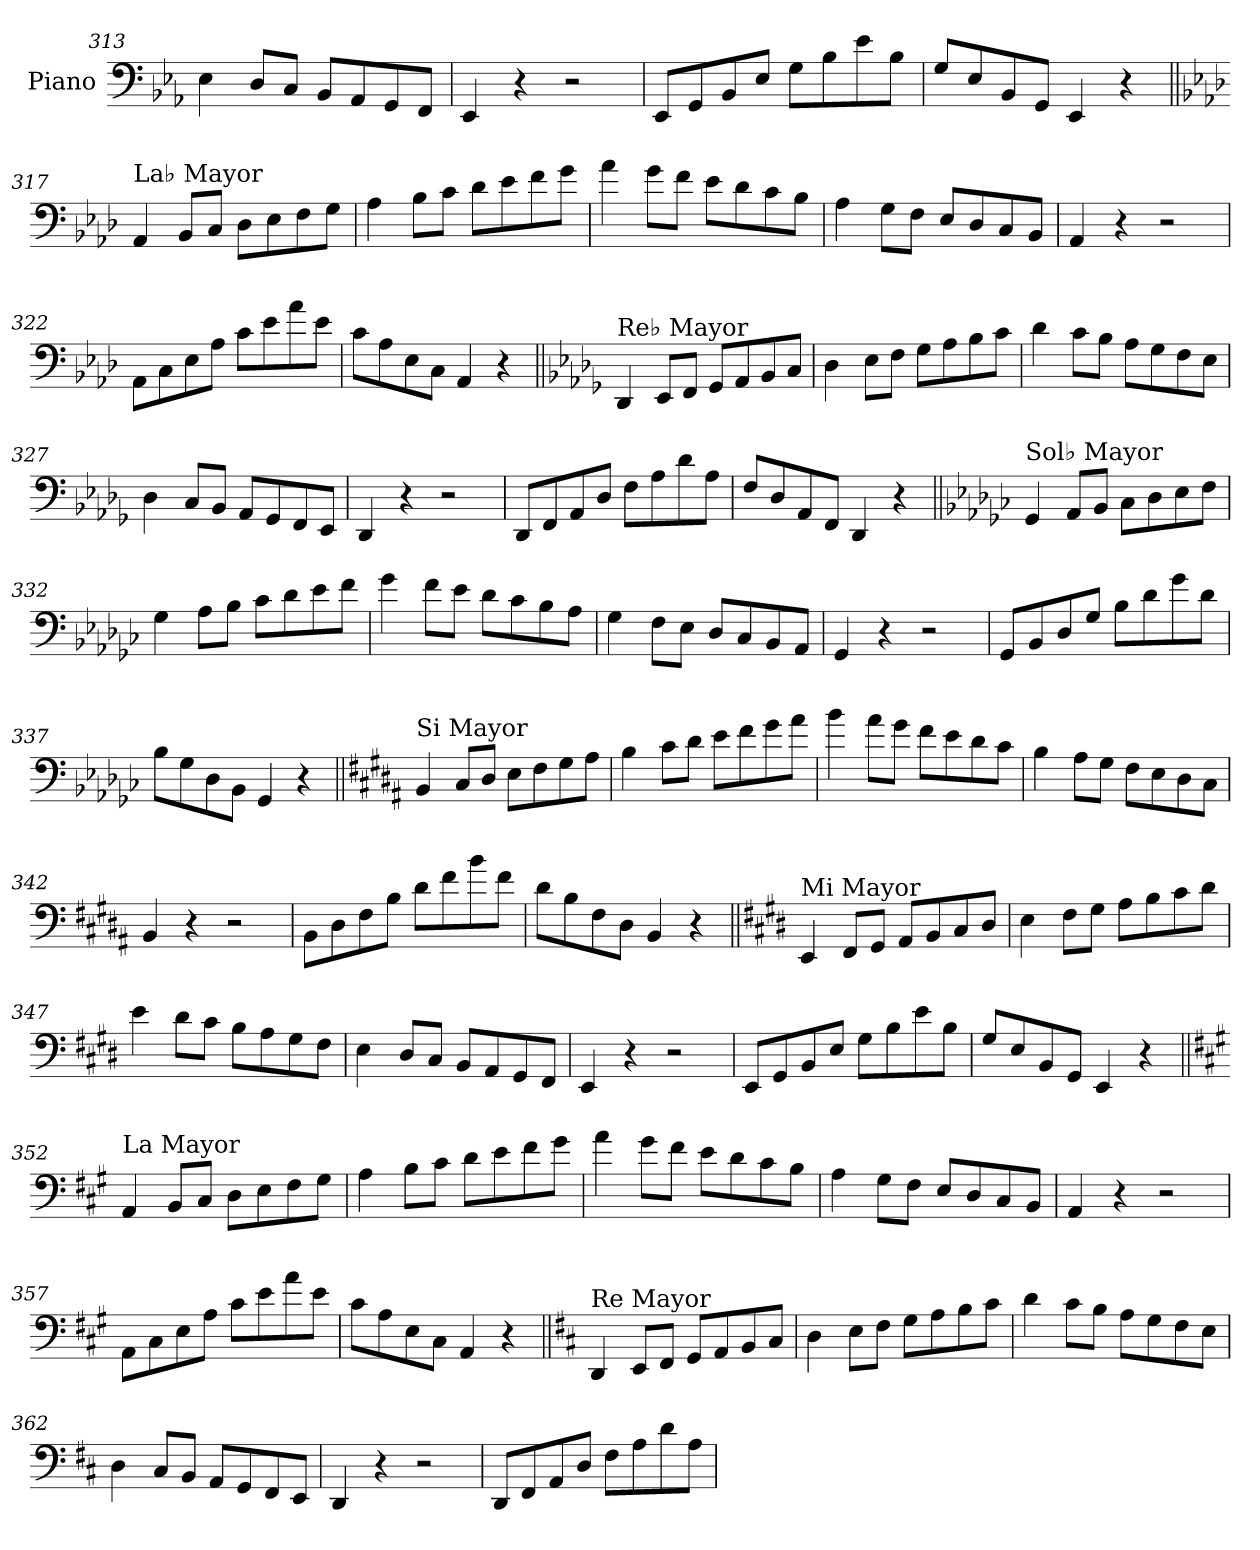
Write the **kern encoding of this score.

**kern
*part1
*staff1
*I"Piano
*I'Pno.
*clefF4
*k[b-e-a-]
=313
4E-\
8D/L
8C/J
8BB-/L
8AA-/
8GG/
8FF/J
=314
4EE-/
4r
2r
=315
8EE-/L
8GG/
8BB-/
8E-/J
8G\L
8B-\
8e-\
8B-\J
=316
8G/L
8E-/
8BB-/
8GG/J
4EE-/
4r
!!LO:LB:g=z
=317||
*k[b-e-a-d-]
!LO:TX:a:t=La♭ Mayor
4AA-/
8BB-/L
8C/J
8D-\L
8E-\
8F\
8G\J
=318
4A-\
8B-\L
8c\J
8d-\L
8e-\
8f\
8g\J
=319
4a-\
8g\L
8f\J
8e-\L
8d-\
8c\
8B-\J
=320
4A-\
8G\L
8F\J
8E-/L
8D-/
8C/
8BB-/J
=321
4AA-/
4r
2r
=322
8AA-\L
8C\
8E-\
8A-\J
8c\L
8e-\
8a-\
8e-\J
=323
8c\L
8A-\
8E-\
8C\J
4AA-/
4r
!!LO:LB:g=z
=324||
*k[b-e-a-d-g-]
!LO:TX:a:t=Re♭ Mayor
4DD-/
8EE-/L
8FF/J
8GG-/L
8AA-/
8BB-/
8C/J
=325
4D-\
8E-\L
8F\J
8G-\L
8A-\
8B-\
8c\J
=326
4d-\
8c\L
8B-\J
8A-\L
8G-\
8F\
8E-\J
=327
4D-\
8C/L
8BB-/J
8AA-/L
8GG-/
8FF/
8EE-/J
=328
4DD-/
4r
2r
=329
8DD-/L
8FF/
8AA-/
8D-/J
8F\L
8A-\
8d-\
8A-\J
=330
8F/L
8D-/
8AA-/
8FF/J
4DD-/
4r
!!LO:LB:g=z
=331||
*k[b-e-a-d-g-c-]
!LO:TX:a:t=Sol♭ Mayor
4GG-/
8AA-/L
8BB-/J
8C-\L
8D-\
8E-\
8F\J
=332
4G-\
8A-\L
8B-\J
8c-\L
8d-\
8e-\
8f\J
=333
4g-\
8f\L
8e-\J
8d-\L
8c-\
8B-\
8A-\J
=334
4G-\
8F\L
8E-\J
8D-/L
8C-/
8BB-/
8AA-/J
=335
4GG-/
4r
2r
=336
8GG-/L
8BB-/
8D-/
8G-/J
8B-\L
8d-\
8g-\
8d-\J
=337
8B-\L
8G-\
8D-\
8BB-\J
4GG-/
4r
!!LO:LB:g=z
=338||
*k[f#c#g#d#a#]
!LO:TX:a:t=Si Mayor
4BB/
8C#/L
8D#/J
8E\L
8F#\
8G#\
8A#\J
=339
4B\
8c#\L
8d#\J
8e\L
8f#\
8g#\
8a#\J
=340
4b\
8a#\L
8g#\J
8f#\L
8e\
8d#\
8c#\J
=341
4B\
8A#\L
8G#\J
8F#\L
8E\
8D#\
8C#\J
=342
4BB/
4r
2r
=343
8BB\L
8D#\
8F#\
8B\J
8d#\L
8f#\
8b\
8f#\J
=344
8d#\L
8B\
8F#\
8D#\J
4BB/
4r
!!LO:LB:g=z
=345||
*k[f#c#g#d#]
!LO:TX:a:t=Mi Mayor
4EE/
8FF#/L
8GG#/J
8AA/L
8BB/
8C#/
8D#/J
=346
4E\
8F#\L
8G#\J
8A\L
8B\
8c#\
8d#\J
=347
4e\
8d#\L
8c#\J
8B\L
8A\
8G#\
8F#\J
=348
4E\
8D#/L
8C#/J
8BB/L
8AA/
8GG#/
8FF#/J
=349
4EE/
4r
2r
=350
8EE/L
8GG#/
8BB/
8E/J
8G#\L
8B\
8e\
8B\J
=351
8G#/L
8E/
8BB/
8GG#/J
4EE/
4r
!!LO:LB:g=z
=352||
*k[f#c#g#]
!LO:TX:a:t=La Mayor
4AA/
8BB/L
8C#/J
8D\L
8E\
8F#\
8G#\J
=353
4A\
8B\L
8c#\J
8d\L
8e\
8f#\
8g#\J
=354
4a\
8g#\L
8f#\J
8e\L
8d\
8c#\
8B\J
=355
4A\
8G#\L
8F#\J
8E/L
8D/
8C#/
8BB/J
=356
4AA/
4r
2r
=357
8AA\L
8C#\
8E\
8A\J
8c#\L
8e\
8a\
8e\J
=358
8c#\L
8A\
8E\
8C#\J
4AA/
4r
!!LO:LB:g=z
=359||
*k[f#c#]
!LO:TX:a:t=Re Mayor
4DD/
8EE/L
8FF#/J
8GG/L
8AA/
8BB/
8C#/J
=360
4D\
8E\L
8F#\J
8G\L
8A\
8B\
8c#\J
=361
4d\
8c#\L
8B\J
8A\L
8G\
8F#\
8E\J
=362
4D\
8C#/L
8BB/J
8AA/L
8GG/
8FF#/
8EE/J
=363
4DD/
4r
2r
=364
8DD/L
8FF#/
8AA/
8D/J
8F#\L
8A\
8d\
8A\J
=
*-
